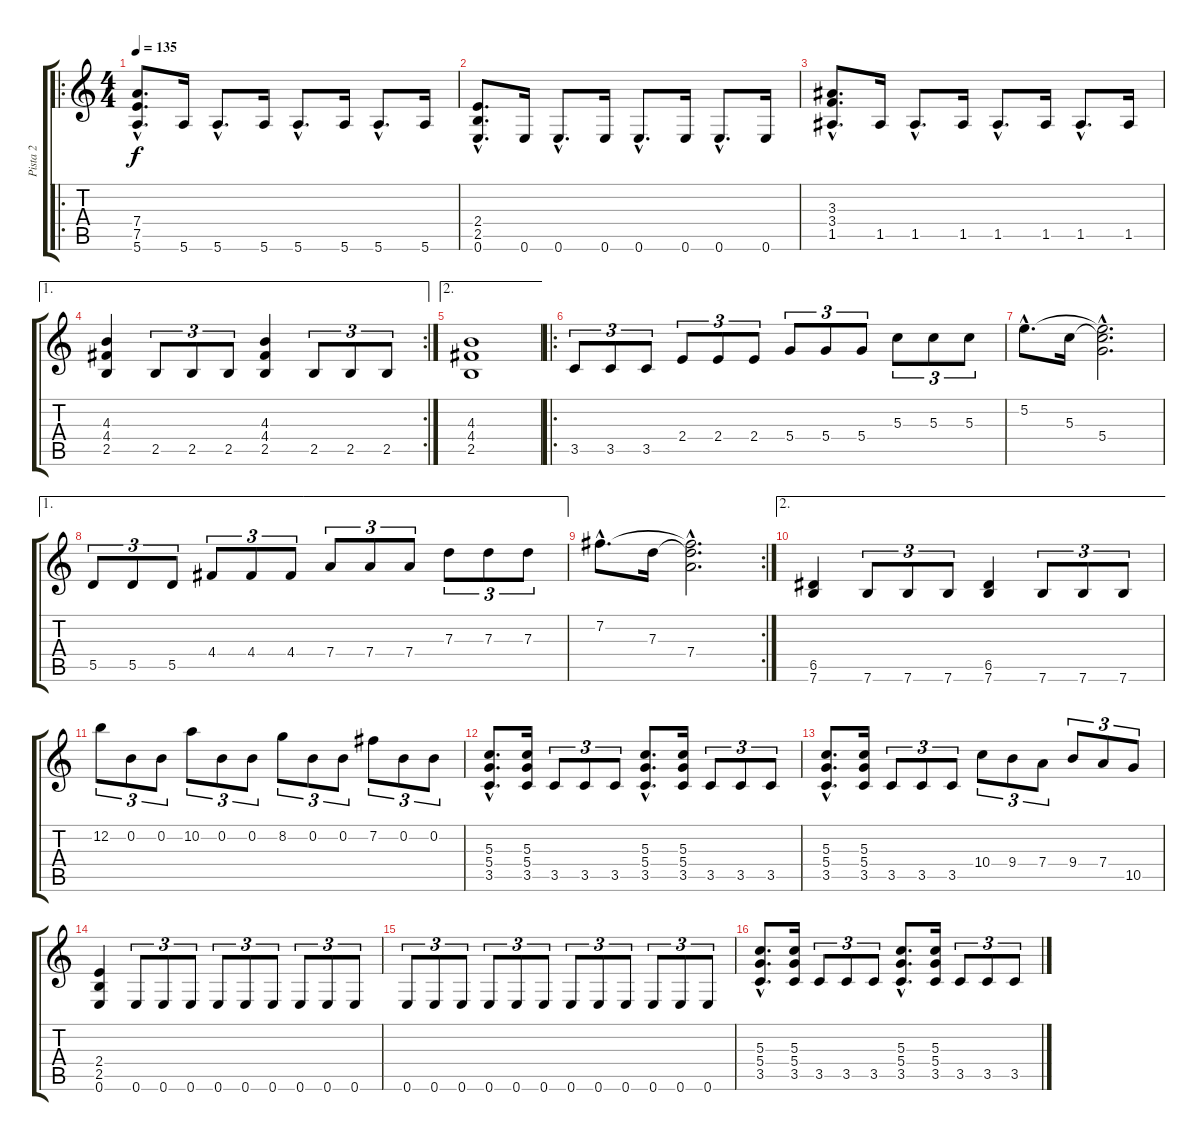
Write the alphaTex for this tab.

\track ("Pista 2" "Pista 2") {instrument distortionguitar}
\staff {score tabs}
\tuning (E4 B3 G3 D3 A2 E2) {hide}
\ro
\ts (4 4)
\tempo 135
\clef g2
\ks c
(7.4{hac} 7.5{hac} 5.6{hac}).8{d dy f} 5.6.16 5.6{hac}.8{d} 5.6.16 5.6{hac}.8{d} 5.6.16 5.6{hac}.8{d} 5.6.16 |
(2.4{hac} 2.5{hac} 0.6{hac}).8{d} 0.6.16 0.6{hac}.8{d} 0.6.16 0.6{hac}.8{d} 0.6.16 0.6{hac}.8{d} 0.6.16 |
(3.3{hac} 3.4{hac} 1.5{hac}).8{d} 1.5.16 1.5{hac}.8{d} 1.5.16 1.5{hac}.8{d} 1.5.16 1.5{hac}.8{d} 1.5.16 |
\ae 1
\rc 2
(4.3 4.4 2.5).4 2.5.8{tu (3 2)} 2.5.8{tu (3 2)} 2.5.8{tu (3 2)} (4.3 4.4 2.5).4 2.5.8{tu (3 2)} 2.5.8{tu (3 2)} 2.5.8{tu (3 2)} |
\ae 2
(4.3 4.4 2.5).1 |
\ro
3.5.8{tu (3 2)} 3.5.8{tu (3 2)} 3.5.8{tu (3 2)} 2.4.8{tu (3 2)} 2.4.8{tu (3 2)} 2.4.8{tu (3 2)} 5.4.8{tu (3 2)} 5.4.8{tu (3 2)} 5.4.8{tu (3 2)} 5.3.8{tu (3 2)} 5.3.8{tu (3 2)} 5.3.8{tu (3 2)} |
5.2{hac}.8{d} 5.3.16 (5.2{hac t} 5.3{hac t} 5.4{hac}).2{d} |
\ae 1
5.5.8{tu (3 2)} 5.5.8{tu (3 2)} 5.5.8{tu (3 2)} 4.4.8{tu (3 2)} 4.4.8{tu (3 2)} 4.4.8{tu (3 2)} 7.4.8{tu (3 2)} 7.4.8{tu (3 2)} 7.4.8{tu (3 2)} 7.3.8{tu (3 2)} 7.3.8{tu (3 2)} 7.3.8{tu (3 2)} |
\rc 2
7.2{hac}.8{d} 7.3.16 (7.2{hac t} 7.3{hac t} 7.4{hac}).2{d} |
\ae 2
(6.5 7.6).4 7.6.8{tu (3 2)} 7.6.8{tu (3 2)} 7.6.8{tu (3 2)} (6.5 7.6).4 7.6.8{tu (3 2)} 7.6.8{tu (3 2)} 7.6.8{tu (3 2)} |
12.2.8{tu (3 2)} 0.2.8{tu (3 2)} 0.2.8{tu (3 2)} 10.2.8{tu (3 2)} 0.2.8{tu (3 2)} 0.2.8{tu (3 2)} 8.2.8{tu (3 2)} 0.2.8{tu (3 2)} 0.2.8{tu (3 2)} 7.2.8{tu (3 2)} 0.2.8{tu (3 2)} 0.2.8{tu (3 2)} |
(5.3{hac} 5.4{hac} 3.5{hac}).8{d} (5.3 5.4 3.5).16 3.5.8{tu (3 2)} 3.5.8{tu (3 2)} 3.5.8{tu (3 2)} (5.3{hac} 5.4{hac} 3.5{hac}).8{d} (5.3 5.4 3.5).16 3.5.8{tu (3 2)} 3.5.8{tu (3 2)} 3.5.8{tu (3 2)} |
(5.3{hac} 5.4{hac} 3.5{hac}).8{d} (5.3 5.4 3.5).16 3.5.8{tu (3 2)} 3.5.8{tu (3 2)} 3.5.8{tu (3 2)} 10.4.8{tu (3 2)} 9.4.8{tu (3 2)} 7.4.8{tu (3 2)} 9.4.8{tu (3 2)} 7.4.8{tu (3 2)} 10.5.8{tu (3 2)} |
(2.4 2.5 0.6).4 0.6.8{tu (3 2)} 0.6.8{tu (3 2)} 0.6.8{tu (3 2)} 0.6.8{tu (3 2)} 0.6.8{tu (3 2)} 0.6.8{tu (3 2)} 0.6.8{tu (3 2)} 0.6.8{tu (3 2)} 0.6.8{tu (3 2)} |
0.6.8{tu (3 2)} 0.6.8{tu (3 2)} 0.6.8{tu (3 2)} 0.6.8{tu (3 2)} 0.6.8{tu (3 2)} 0.6.8{tu (3 2)} 0.6.8{tu (3 2)} 0.6.8{tu (3 2)} 0.6.8{tu (3 2)} 0.6.8{tu (3 2)} 0.6.8{tu (3 2)} 0.6.8{tu (3 2)} |
(5.3{hac} 5.4{hac} 3.5{hac}).8{d} (5.3 5.4 3.5).16 3.5.8{tu (3 2)} 3.5.8{tu (3 2)} 3.5.8{tu (3 2)} (5.3{hac} 5.4{hac} 3.5{hac}).8{d} (5.3 5.4 3.5).16 3.5.8{tu (3 2)} 3.5.8{tu (3 2)} 3.5.8{tu (3 2)}
